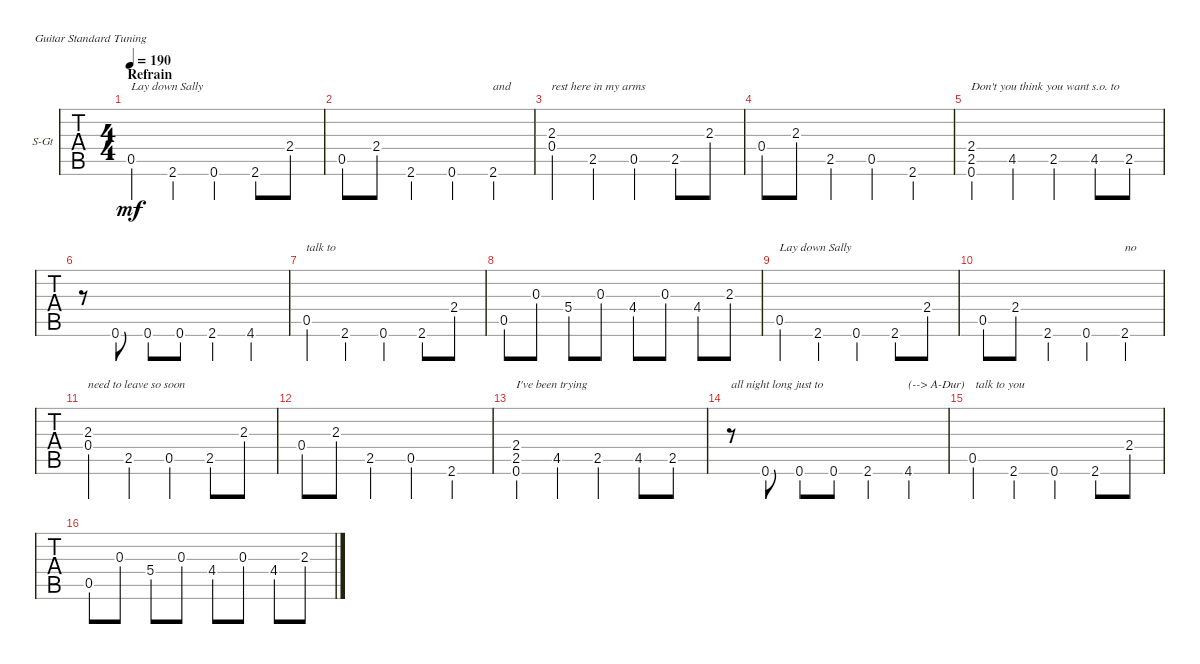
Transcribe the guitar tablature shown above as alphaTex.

\defaultSystemsLayout 4
\bracketExtendMode groupsimilarinstruments
\firstSystemTrackNameOrientation horizontal
\otherSystemsTrackNameOrientation horizontal
\track ("Guitar 1" "S-Gt") {instrument acousticguitarsteel}
\staff {tabs}
\tuning (E4 B3 G3 D3 A2 E2)
\ts (4 4)
\section ("" "Refrain")
\tempo 190
\clef g2
\ks c
0.5.4{txt "Lay down Sally" dy mf} 2.6.4 0.6.4 2.6.8 2.4.8 |
0.5.8 2.4.8 2.6.4 0.6.4 2.6.4{txt "and"} |
(2.3 0.4).4{txt "rest here in my arms"} 2.5.4 0.5.4 2.5.8 2.3.8 |
0.4.8 2.3.8 2.5.4 0.5.4 2.6.4 |
(2.4 2.5 0.6).4{txt "Don't you think you want s.o. to "} 4.5.4 2.5.4 4.5.8 2.5.8 |
r.8 0.6.8 0.6.8 0.6.8 2.6.4 4.6.4 |
0.5.4{txt "talk to "} 2.6.4 0.6.4 2.6.8 2.4.8 |
0.5.8 0.3.8 5.4.8 0.3.8 4.4.8 0.3.8 4.4.8 2.3.8 |
0.5.4{txt "Lay down Sally"} 2.6.4 0.6.4 2.6.8 2.4.8 |
0.5.8 2.4.8 2.6.4 0.6.4 2.6.4{txt "no"} |
(2.3 0.4).4{txt "need to leave so soon"} 2.5.4 0.5.4 2.5.8 2.3.8 |
0.4.8 2.3.8 2.5.4 0.5.4 2.6.4 |
(2.4 2.5 0.6).4{txt "I've been trying"} 4.5.4 2.5.4 4.5.8 2.5.8 |
r.8{txt "all night long just to"} 0.6.8 0.6.8 0.6.8 2.6.4 4.6.4{txt "(--> A-Dur)"} |
0.5.4{txt " talk to you "} 2.6.4 0.6.4 2.6.8 2.4.8 |
0.5.8 0.3.8 5.4.8 0.3.8 4.4.8 0.3.8 4.4.8 2.3.8
